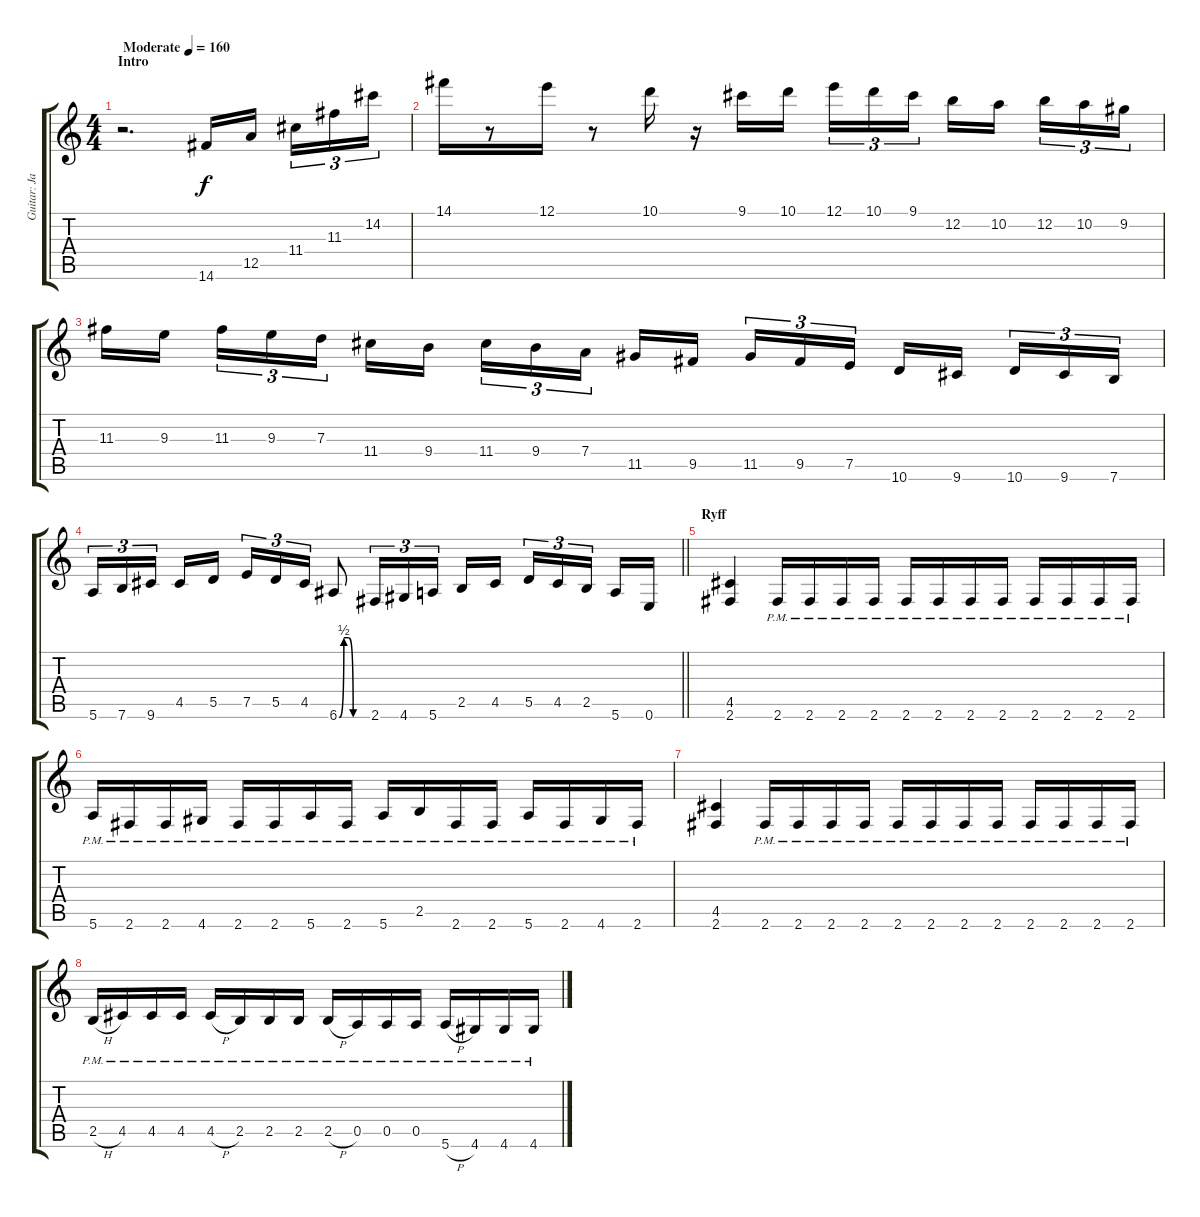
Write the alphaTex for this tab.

\track ("Guitar: Jackie Slaughter" "Guitar: Ja") {instrument distortionguitar}
\staff {score tabs}
\tuning (E4 B3 G3 D3 A2 E2) {hide}
\ts (4 4)
\section ("" "Intro")
\tempo (160 "Moderate")
\clef g2
\ks c
r.2{d dy f instrument distortionguitar} 14.6.16 12.5.16{beam splitsecondary} 11.4.16{tu (3 2)} 11.3.16{tu (3 2)} 14.2.16{tu (3 2)} |
14.1.16 r.8 12.1.16 r.8 10.1.16 r.16 9.1.16 10.1.16{beam splitsecondary} 12.1.16{tu (3 2)} 10.1.16{tu (3 2)} 9.1.16{tu (3 2)} 12.2.16 10.2.16{beam splitsecondary} 12.2.16{tu (3 2)} 10.2.16{tu (3 2)} 9.2.16{tu (3 2)} |
11.3.16 9.3.16{beam splitsecondary} 11.3.16{tu (3 2)} 9.3.16{tu (3 2)} 7.3.16{tu (3 2)} 11.4.16 9.4.16{beam splitsecondary} 11.4.16{tu (3 2)} 9.4.16{tu (3 2)} 7.4.16{tu (3 2)} 11.5.16 9.5.16{beam splitsecondary} 11.5.16{tu (3 2)} 9.5.16{tu (3 2)} 7.5.16{tu (3 2)} 10.6.16 9.6.16{beam splitsecondary} 10.6.16{tu (3 2)} 9.6.16{tu (3 2)} 7.6.16{tu (3 2)} |
\barLineRight lightlight
5.6.16{tu (3 2)} 7.6.16{tu (3 2)} 9.6.16{tu (3 2) beam splitsecondary} 4.5.16 5.5.16 7.5.16{tu (3 2)} 5.5.16{tu (3 2)} 4.5.16{tu (3 2)} 6.6{be (custom 0 0 10 2 20 2 30 0 60 0)}.8 2.6.16{tu (3 2)} 4.6.16{tu (3 2)} 5.6.16{tu (3 2) beam splitsecondary} 2.5.16 4.5.16 5.5.16{tu (3 2)} 4.5.16{tu (3 2)} 2.5.16{tu (3 2) beam splitsecondary} 5.6.16 0.6.16 |
\section ("" "Ryff")
(4.5 2.6).4 2.6{pm}.16 2.6{pm}.16 2.6{pm}.16 2.6{pm}.16 2.6{pm}.16 2.6{pm}.16 2.6{pm}.16 2.6{pm}.16 2.6{pm}.16 2.6{pm}.16 2.6{pm}.16 2.6{pm}.16 |
5.6{pm}.16 2.6{pm}.16 2.6{pm}.16 4.6{pm}.16 2.6{pm}.16 2.6{pm}.16 5.6{pm}.16 2.6{pm}.16 5.6{pm}.16 2.5{pm}.16 2.6{pm}.16 2.6{pm}.16 5.6{pm}.16 2.6{pm}.16 4.6{pm}.16 2.6{pm}.16 |
(4.5 2.6).4 2.6{pm}.16 2.6{pm}.16 2.6{pm}.16 2.6{pm}.16 2.6{pm}.16 2.6{pm}.16 2.6{pm}.16 2.6{pm}.16 2.6{pm}.16 2.6{pm}.16 2.6{pm}.16 2.6{pm}.16 |
2.5{h pm}.16 4.5{pm}.16 4.5{pm}.16 4.5{pm}.16 4.5{h pm}.16 2.5{pm}.16 2.5{pm}.16 2.5{pm}.16 2.5{h pm}.16 0.5{pm}.16 0.5{pm}.16 0.5{pm}.16 5.6{h pm}.16 4.6{pm}.16 4.6{pm}.16 4.6{pm}.16
